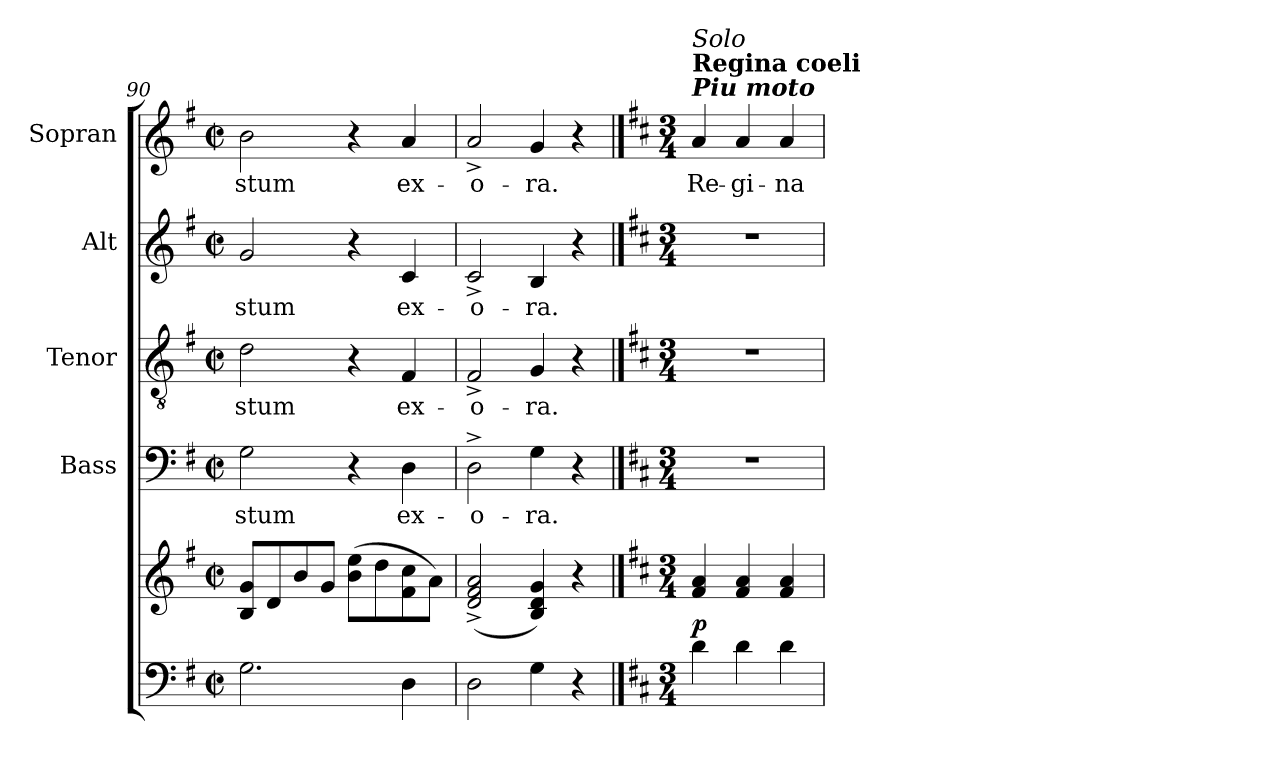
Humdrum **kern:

**kern	**kern	**dynam	**kern	**text	**kern	**text	**kern	**text	**kern	**text
*part5	*part5	*part5	*part4	*part4	*part3	*part3	*part2	*part2	*part1	*part1
*staff6	*staff5	*staff5/6	*staff4	*staff4	*staff3	*staff3	*staff2	*staff2	*staff1	*staff1
*	*	*	*I"Bass	*	*I"Tenor	*	*I"Alt	*	*I"Sopran	*
*	*	*	*I'B.	*	*I'T.	*	*I'A.	*	*I'S.	*
*clefF4	*clefG2	*	*clefF4	*	*clefGv2	*	*clefG2	*	*clefG2	*
*k[f#]	*k[f#]	*	*k[f#]	*	*k[f#]	*	*k[f#]	*	*k[f#]	*
*G:	*G:	*	*G:	*	*G:	*	*G:	*	*G:	*
*M2/2	*M2/2	*	*M2/2	*	*M2/2	*	*M2/2	*	*M2/2	*
*met(c|)	*met(c|)	*	*met(c|)	*	*met(c|)	*	*met(c|)	*	*met(c|)	*
=90	=90	=90	=90	=90	=90	=90	=90	=90	=90	=90
!	!	!	!	!LO:LY:b	!	!LO:LY:b	!	!LO:LY:b	!	!LO:LY:b
2.G\	8B/ 8g/L	.	2G\	-stum	2d\	-stum	2g/	-stum	2b\	-stum
.	8d/	.	.	.	.	.	.	.	.	.
.	8b/	.	.	.	.	.	.	.	.	.
.	8g/J	.	.	.	.	.	.	.	.	.
.	(>8b\ 8ee\L	.	4r	.	4r	.	4r	.	4r	.
.	8dd\	.	.	.	.	.	.	.	.	.
!	!	!	!	!LO:LY:b	!	!LO:LY:b	!	!LO:LY:b	!	!LO:LY:b
4D\	8f#\ 8cc\	.	4D\	ex-	4F#/	ex-	4c/	ex-	4a/	ex-
.	8a\J)	.	.	.	.	.	.	.	.	.
=91	=91	=91	=91	=91	=91	=91	=91	=91	=91	=91
!	!	!	!	!LO:LY:b	!	!LO:LY:b	!	!LO:LY:b	!	!LO:LY:b
2D\	(<2d/^< 2f#/^< 2a/^<	.	2D^>\	-o-	2F#^</	-o-	2c^</	-o-	2a^</	-o-
!	!	!	!	!LO:LY:b	!	!LO:LY:b	!	!LO:LY:b	!	!LO:LY:b
4G\	4B/ 4d/ 4g/)	.	4G\	-ra.	4G/	-ra.	4B/	-ra.	4g/	-ra.
4r	4r	.	4r	.	4r	.	4r	.	4r	.
!!LO:PB:g=z
==92	==92	==92	==92	==92	==92	==92	==92	==92	==92	==92
*k[f#c#]	*k[f#c#]	*	*k[f#c#]	*	*k[f#c#]	*	*k[f#c#]	*	*k[f#c#]	*
*D:	*D:	*	*D:	*	*D:	*	*D:	*	*D:	*
*M3/4	*M3/4	*	*M3/4	*	*M3/4	*	*M3/4	*	*M3/4	*
!	!	!	!	!	!	!	!	!	!LO:TX:a:Bi:t=Piu moto	!
!	!	!	!	!	!	!	!	!	!LO:TX:a:B:t=Regina coeli	!
!	!	!	!	!	!	!	!	!	!LO:TX:a:i:t=Solo	!
!	!	!LO:DY:a=2	!	!	!	!	!	!	!	!LO:LY:b
4d\	4f#/ 4a/	p	2.r	.	2.r	.	2.r	.	4a/	Re-
!	!	!	!	!	!	!	!	!	!	!LO:LY:b
4d\	4f#/ 4a/	.	.	.	.	.	.	.	4a/	-gi-
!	!	!	!	!	!	!	!	!	!	!LO:LY:b
4d\	4f#/ 4a/	.	.	.	.	.	.	.	4a/	-na
=	=	=	=	=	=	=	=	=	=	=
*-	*-	*-	*-	*-	*-	*-	*-	*-	*-	*-
